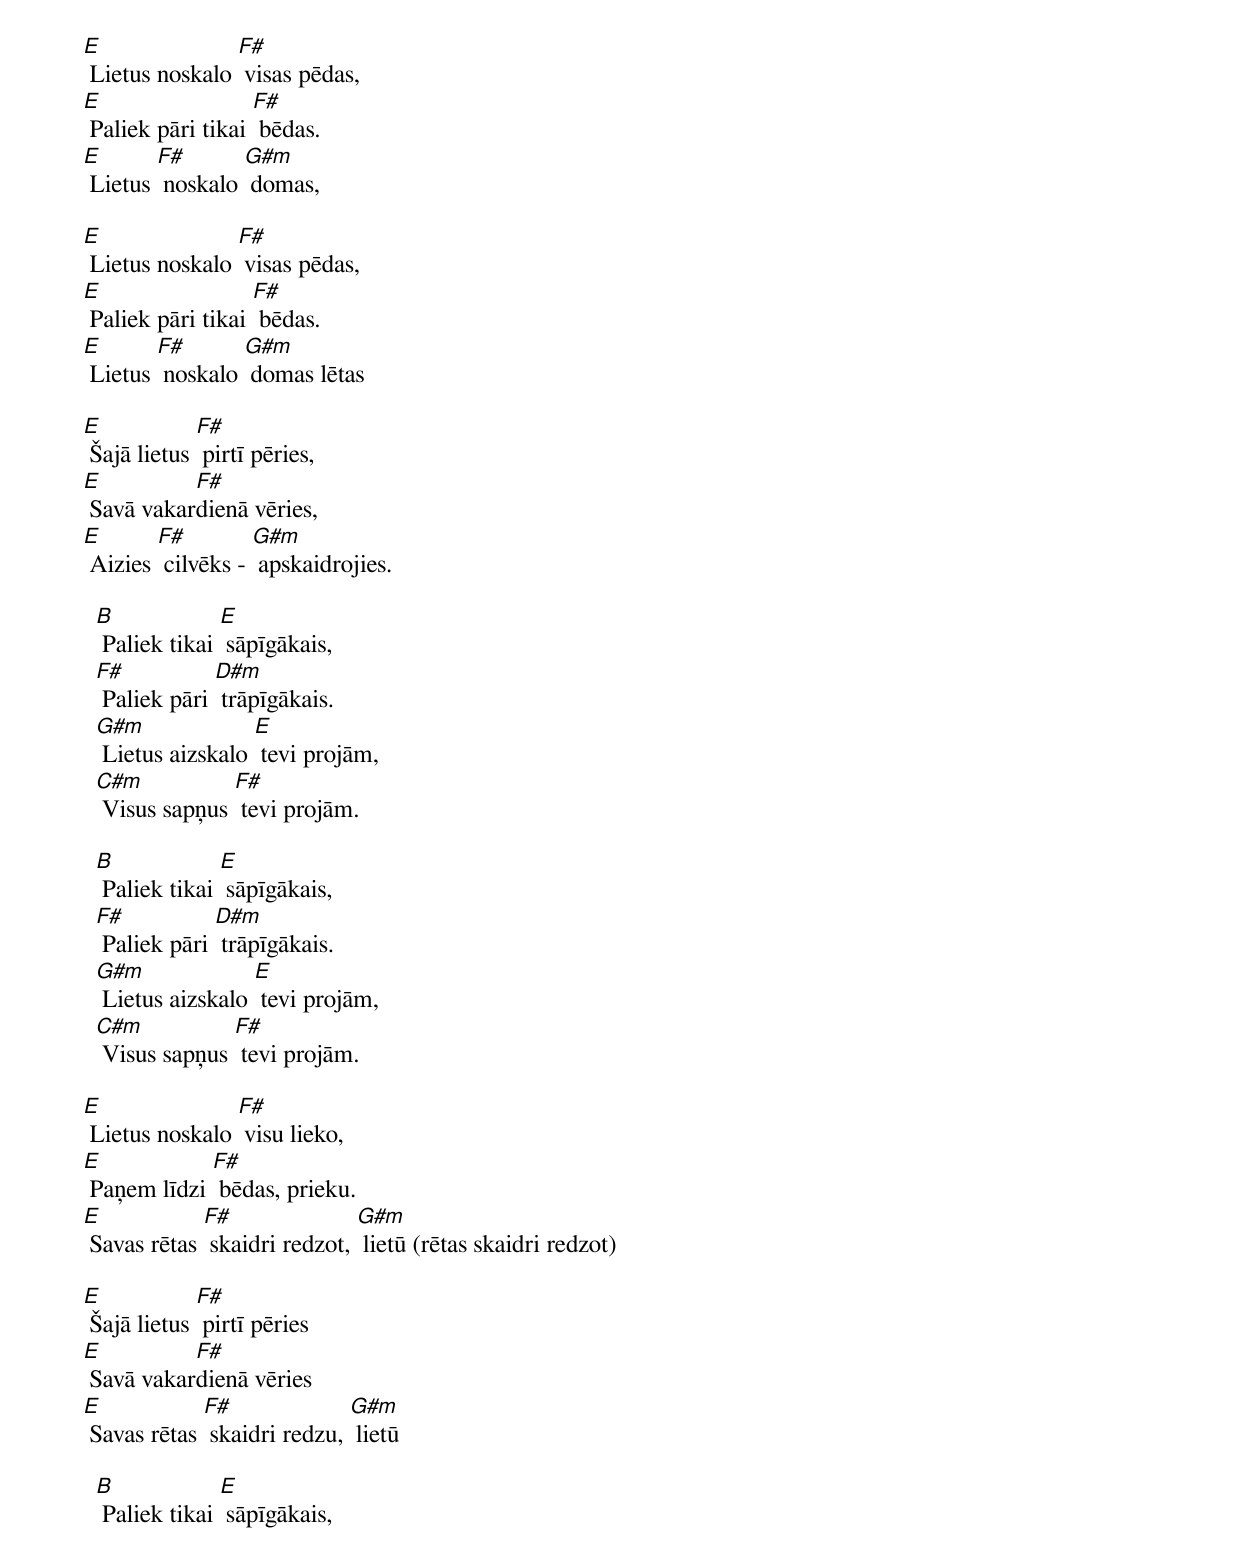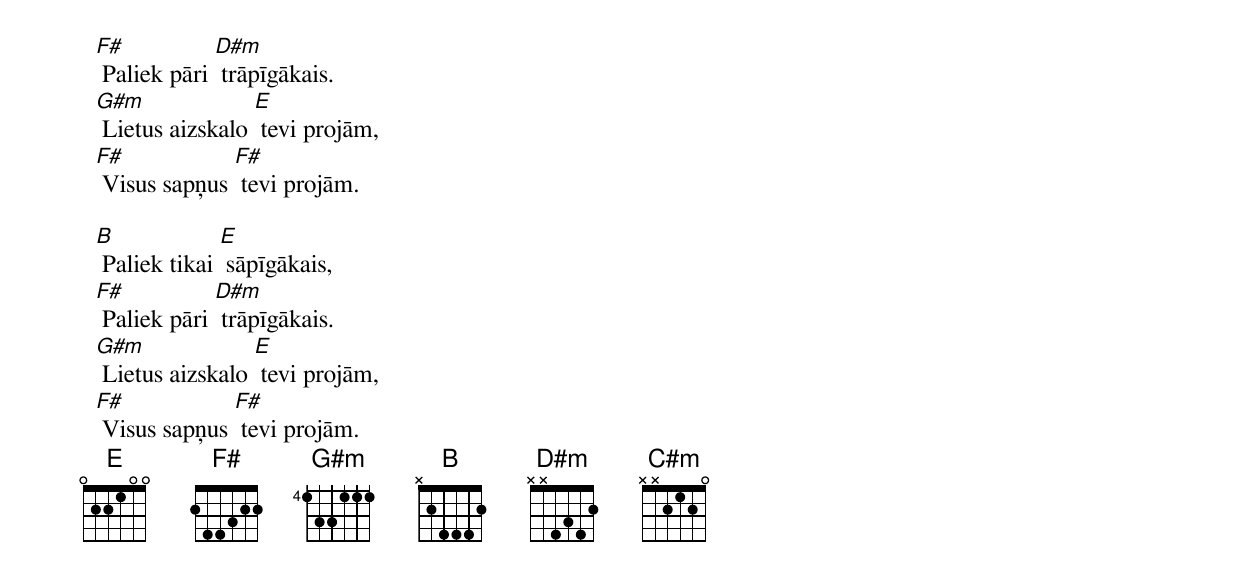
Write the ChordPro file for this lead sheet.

[E] Lietus noskalo [F#] visas pēdas,
[E] Paliek pāri tikai [F#] bēdas.
[E] Lietus [F#] noskalo [G#m] domas,

[E] Lietus noskalo [F#] visas pēdas,
[E] Paliek pāri tikai [F#] bēdas.
[E] Lietus [F#] noskalo [G#m] domas lētas

[E] Šajā lietus [F#] pirtī pēries,
[E] Savā vakar[F#]dienā vēries,
[E] Aizies [F#] cilvēks - [G#m] apskaidrojies.

  [B] Paliek tikai [E] sāpīgākais,
  [F#] Paliek pāri [D#m] trāpīgākais.
  [G#m] Lietus aizskalo [E] tevi projām,
  [C#m] Visus sapņus [F#] tevi projām.

  [B] Paliek tikai [E] sāpīgākais,
  [F#] Paliek pāri [D#m] trāpīgākais.
  [G#m] Lietus aizskalo [E] tevi projām,
  [C#m] Visus sapņus [F#] tevi projām.

[E] Lietus noskalo [F#] visu lieko,
[E] Paņem līdzi [F#] bēdas, prieku.
[E] Savas rētas [F#] skaidri redzot, [G#m] lietū (rētas skaidri redzot)

[E] Šajā lietus [F#] pirtī pēries
[E] Savā vakar[F#]dienā vēries
[E] Savas rētas [F#] skaidri redzu, [G#m] lietū

  [B] Paliek tikai [E] sāpīgākais,
  [F#] Paliek pāri [D#m] trāpīgākais.
  [G#m] Lietus aizskalo [E] tevi projām,
  [F#] Visus sapņus [F#] tevi projām.

  [B] Paliek tikai [E] sāpīgākais,
  [F#] Paliek pāri [D#m] trāpīgākais.
  [G#m] Lietus aizskalo [E] tevi projām,
  [F#] Visus sapņus [F#] tevi projām.
